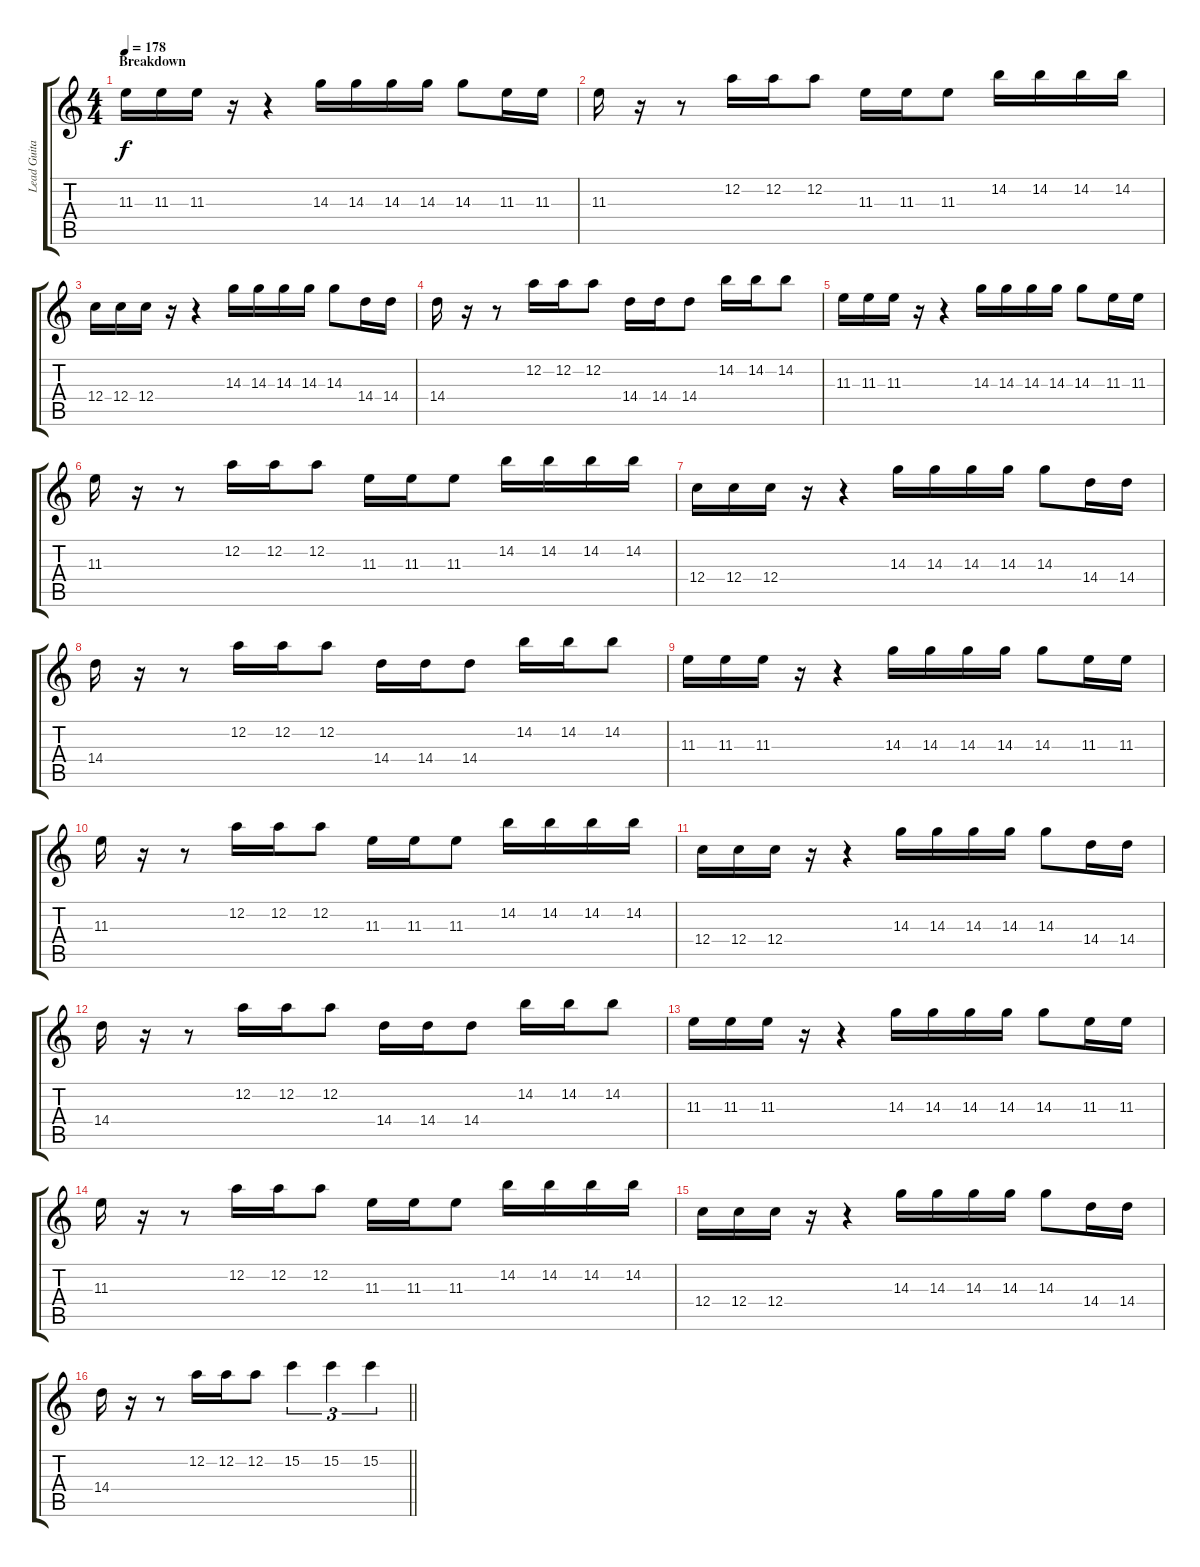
\track ("Lead Guitar" "Lead Guita") {instrument distortionguitar}
\staff {score tabs}
\tuning (D4 A3 F3 C3 G2 D2) {hide}
\ts (4 4)
\section ("" "Breakdown")
\tempo 178
\clef g2
\ks c
11.3.16{dy f} 11.3.16 11.3.16 r.16 r.4 14.3.16 14.3.16 14.3.16 14.3.16 14.3.8 11.3.16 11.3.16 |
11.3.16 r.16 r.8 12.2.16 12.2.16 12.2.8 11.3.16 11.3.16 11.3.8 14.2.16 14.2.16 14.2.16 14.2.16 |
12.4.16 12.4.16 12.4.16 r.16 r.4 14.3.16 14.3.16 14.3.16 14.3.16 14.3.8 14.4.16 14.4.16 |
14.4.16 r.16 r.8 12.2.16 12.2.16 12.2.8 14.4.16 14.4.16 14.4.8 14.2.16 14.2.16 14.2.8 |
11.3.16 11.3.16 11.3.16 r.16 r.4 14.3.16 14.3.16 14.3.16 14.3.16 14.3.8 11.3.16 11.3.16 |
11.3.16 r.16 r.8 12.2.16 12.2.16 12.2.8 11.3.16 11.3.16 11.3.8 14.2.16 14.2.16 14.2.16 14.2.16 |
12.4.16 12.4.16 12.4.16 r.16 r.4 14.3.16 14.3.16 14.3.16 14.3.16 14.3.8 14.4.16 14.4.16 |
14.4.16 r.16 r.8 12.2.16 12.2.16 12.2.8 14.4.16 14.4.16 14.4.8 14.2.16 14.2.16 14.2.8 |
11.3.16 11.3.16 11.3.16 r.16 r.4 14.3.16 14.3.16 14.3.16 14.3.16 14.3.8 11.3.16 11.3.16 |
11.3.16 r.16 r.8 12.2.16 12.2.16 12.2.8 11.3.16 11.3.16 11.3.8 14.2.16 14.2.16 14.2.16 14.2.16 |
12.4.16 12.4.16 12.4.16 r.16 r.4 14.3.16 14.3.16 14.3.16 14.3.16 14.3.8 14.4.16 14.4.16 |
14.4.16 r.16 r.8 12.2.16 12.2.16 12.2.8 14.4.16 14.4.16 14.4.8 14.2.16 14.2.16 14.2.8 |
11.3.16 11.3.16 11.3.16 r.16 r.4 14.3.16 14.3.16 14.3.16 14.3.16 14.3.8 11.3.16 11.3.16 |
11.3.16 r.16 r.8 12.2.16 12.2.16 12.2.8 11.3.16 11.3.16 11.3.8 14.2.16 14.2.16 14.2.16 14.2.16 |
12.4.16 12.4.16 12.4.16 r.16 r.4 14.3.16 14.3.16 14.3.16 14.3.16 14.3.8 14.4.16 14.4.16 |
\barLineRight lightlight
14.4.16 r.16 r.8 12.2.16 12.2.16 12.2.8 15.2.4{tu (3 2)} 15.2.4{tu (3 2)} 15.2.4{tu (3 2)}
